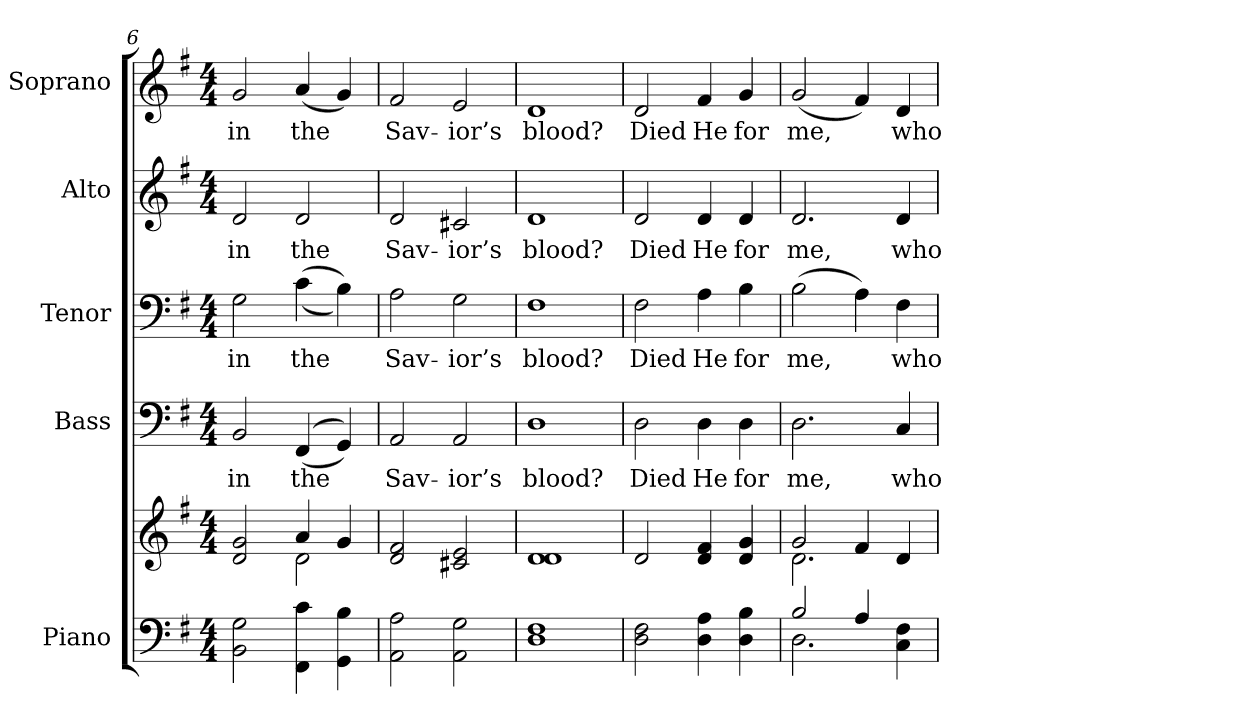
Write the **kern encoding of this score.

**kern	**kern	**kern	**text	**kern	**text	**kern	**text	**kern	**text
*part5	*part5	*part4	*part4	*part3	*part3	*part2	*part2	*part1	*part1
*staff6	*staff5	*staff4	*staff4	*staff3	*staff3	*staff2	*staff2	*staff1	*staff1
*I"Piano	*	*I"Bass	*	*I"Tenor	*	*I"Alto	*	*I"Soprano	*
*I'Pno.	*	*I'B.	*	*I'T.	*	*I'A.	*	*I'S.	*
*clefF4	*clefG2	*clefF4	*	*clefF4	*	*clefG2	*	*clefG2	*
*k[f#]	*k[f#]	*k[f#]	*	*k[f#]	*	*k[f#]	*	*k[f#]	*
*G:	*G:	*G:	*	*G:	*	*G:	*	*G:	*
*M4/4	*M4/4	*M4/4	*	*M4/4	*	*M4/4	*	*M4/4	*
=6	=6	=6	=6	=6	=6	=6	=6	=6	=6
*	*^	*	*	*	*	*	*	*	*
!	!	!	!	!LO:LY:b:color=#000000	!	!	!	!	!	!
!	!	!	!	!	!	!LO:LY:b:color=#000000	!	!	!	!
!	!	!	!	!	!	!	!	!LO:LY:b:color=#000000	!	!
!	!	!	!	!	!	!	!	!	!	!LO:LY:b:color=#000000
2BBi\ 2Gi	2di/ 2gi	2ryy	2BBi/	in	2Gi\	in	2di/	in	2gi/	in
!	!	!	!	!LO:LY:b:color=#000000	!	!	!	!	!	!
!	!	!	!	!	!	!LO:LY:b:color=#000000	!	!	!	!
!	!	!	!	!	!	!	!	!LO:LY:b:color=#000000	!	!
!	!	!	!	!	!	!	!	!	!	!LO:LY:b:color=#000000
4FF#i\ 4ci	4ai/	2di\	((4FF#i/	the	((4ci\	the	2di/	the	(4ai/	the
4GGi\ 4Bi	4gi/	.	4GGi/))	.	4Bi\))	.	.	.	4gi/)	.
*	*v	*v	*	*	*	*	*	*	*	*
=7	=7	=7	=7	=7	=7	=7	=7	=7	=7
!	!	!	!LO:LY:b:color=#000000	!	!	!	!	!	!
!	!	!	!	!	!LO:LY:b:color=#000000	!	!	!	!
!	!	!	!	!	!	!	!LO:LY:b:color=#000000	!	!
!	!	!	!	!	!	!	!	!	!LO:LY:b:color=#000000
2AAi\ 2Ai	2di/ 2f#i	2AAi/	Sav-	2Ai\	Sav-	2di/	Sav-	2f#i/	Sav-
!	!	!	!LO:LY:b:color=#000000	!	!	!	!	!	!
!	!	!	!	!	!LO:LY:b:color=#000000	!	!	!	!
!	!	!	!	!	!	!	!LO:LY:b:color=#000000	!	!
!	!	!	!	!	!	!	!	!	!LO:LY:b:color=#000000
2AAi\ 2Gi	2c#Xi/ 2ei	2AAi/	-ior’s	2Gi\	-ior’s	2c#Xi/	-ior’s	2ei/	-ior’s
=8	=8	=8	=8	=8	=8	=8	=8	=8	=8
!	!	!	!LO:LY:b:color=#000000	!	!	!	!	!	!
!	!	!	!	!	!LO:LY:b:color=#000000	!	!	!	!
!	!	!	!	!	!	!	!LO:LY:b:color=#000000	!	!
!	!	!	!	!	!	!	!	!	!LO:LY:b:color=#000000
1Di 1F#i	1di 1di	1Di	blood?	1F#i	blood?	1di	blood?	1di	blood?
!!LO:PB:g=z
=9	=9	=9	=9	=9	=9	=9	=9	=9	=9
!	!	!	!LO:LY:b:color=#000000	!	!	!	!	!	!
!	!	!	!	!	!LO:LY:b:color=#000000	!	!	!	!
!	!	!	!	!	!	!	!LO:LY:b:color=#000000	!	!
!	!	!	!	!	!	!	!	!	!LO:LY:b:color=#000000
2Di\ 2F#i	2di/	2Di\	Died	2F#i\	Died	2di/	Died	2di/	Died
!	!	!	!LO:LY:b:color=#000000	!	!	!	!	!	!
!	!	!	!	!	!LO:LY:b:color=#000000	!	!	!	!
!	!	!	!	!	!	!	!LO:LY:b:color=#000000	!	!
!	!	!	!	!	!	!	!	!	!LO:LY:b:color=#000000
4Di\ 4Ai	4di/ 4f#i	4Di\	He	4Ai\	He	4di/	He	4f#i/	He
!	!	!	!LO:LY:b:color=#000000	!	!	!	!	!	!
!	!	!	!	!	!LO:LY:b:color=#000000	!	!	!	!
!	!	!	!	!	!	!	!LO:LY:b:color=#000000	!	!
!	!	!	!	!	!	!	!	!	!LO:LY:b:color=#000000
4Di\ 4Bi	4di/ 4gi	4Di\	for	4Bi\	for	4di/	for	4gi/	for
=10	=10	=10	=10	=10	=10	=10	=10	=10	=10
*^	*^	*	*	*	*	*	*	*	*
!	!	!	!	!	!LO:LY:b:color=#000000	!	!	!	!	!	!
!	!	!	!	!	!	!	!LO:LY:b:color=#000000	!	!	!	!
!	!	!	!	!	!	!	!	!	!LO:LY:b:color=#000000	!	!
!	!	!	!	!	!	!	!	!	!	!	!LO:LY:b:color=#000000
2Bi/	2.Di\	2gi/	2.di\	2.Di\	me,	(2Bi\	me,	2.di/	me,	(2gi/	me,
4Ai/	.	4f#i/	.	.	.	4Ai\)	.	.	.	4f#i/)	.
!	!	!	!	!	!LO:LY:b:color=#000000	!	!	!	!	!	!
!	!	!	!	!	!	!	!LO:LY:b:color=#000000	!	!	!	!
!	!	!	!	!	!	!	!	!	!LO:LY:b:color=#000000	!	!
!	!	!	!	!	!	!	!	!	!	!	!LO:LY:b:color=#000000
4Ci\ 4F#i	4ryy	4di/	4ryy	4Ci/	who	4F#i\	who	4di/	who	4di/	who
*v	*v	*	*	*	*	*	*	*	*	*	*
*	*v	*v	*	*	*	*	*	*	*	*
=	=	=	=	=	=	=	=	=	=
*-	*-	*-	*-	*-	*-	*-	*-	*-	*-
